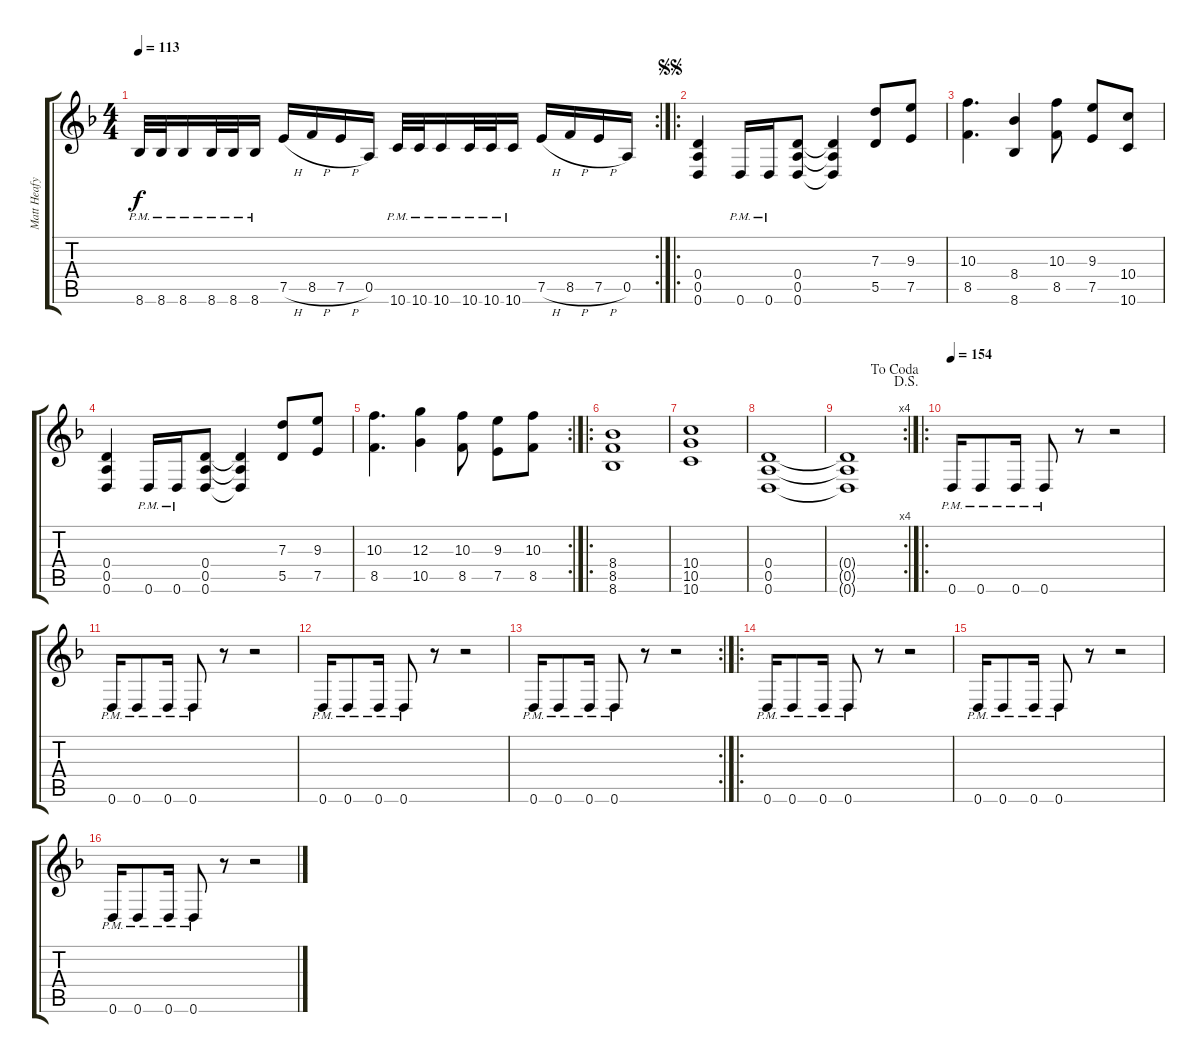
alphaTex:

\track ("Matt Heafy" "Matt Heafy") {instrument distortionguitar}
\staff {score tabs}
\tuning (E4 B3 G3 D3 A2 D2) {hide}
\rc 2
\ts (4 4)
\tempo 113
\clef g2
\ks f
8.6{pm}.32{dy f} 8.6{pm}.32 8.6{pm}.16 8.6{pm}.32 8.6{pm}.32 8.6{pm}.16 7.5{h}.16 8.5{h}.16 7.5{h}.16 0.5.16 10.6{pm}.32 10.6{pm}.32 10.6{pm}.16 10.6{pm}.32 10.6{pm}.32 10.6{pm}.16 7.5{h}.16 8.5{h}.16 7.5{h}.16 0.5.16 |
\ro
\jump segnosegno
(0.4 0.5 0.6).4 0.6{pm}.16 0.6{pm}.16 (0.4 0.5 0.6).8 (0.4{t} 0.5{t} 0.6{t}).4 (7.3 5.5).8 (9.3 7.5).8 |
(10.3 8.5).4{d} (8.4 8.6).4 (10.3 8.5).8 (9.3 7.5).8 (10.4 10.6).8 |
(0.4 0.5 0.6).4 0.6{pm}.16 0.6{pm}.16 (0.4 0.5 0.6).8 (0.4{t} 0.5{t} 0.6{t}).4 (7.3 5.5).8 (9.3 7.5).8 |
\rc 2
(10.3 8.5).4{d} (12.3 10.5).4 (10.3 8.5).8 (9.3 7.5).8 (10.3 8.5).8 |
\ro
(8.4 8.5 8.6).1 |
(10.4 10.5 10.6).1 |
(0.4 0.5 0.6).1 |
\rc 4
\jump dalsegno
\jump dacoda
(0.4{t} 0.5{t} 0.6{t}).1 |
\ro
\tempo 154
0.6{pm}.16 0.6{pm}.8 0.6{pm}.16 0.6{pm}.8 r.8 r.2 |
0.6{pm}.16 0.6{pm}.8 0.6{pm}.16 0.6{pm}.8 r.8 r.2 |
0.6{pm}.16 0.6{pm}.8 0.6{pm}.16 0.6{pm}.8 r.8 r.2 |
\rc 2
0.6{pm}.16 0.6{pm}.8 0.6{pm}.16 0.6{pm}.8 r.8 r.2 |
\ro
0.6{pm}.16 0.6{pm}.8 0.6{pm}.16 0.6{pm}.8 r.8 r.2 |
0.6{pm}.16 0.6{pm}.8 0.6{pm}.16 0.6{pm}.8 r.8 r.2 |
0.6{pm}.16 0.6{pm}.8 0.6{pm}.16 0.6{pm}.8 r.8 r.2
